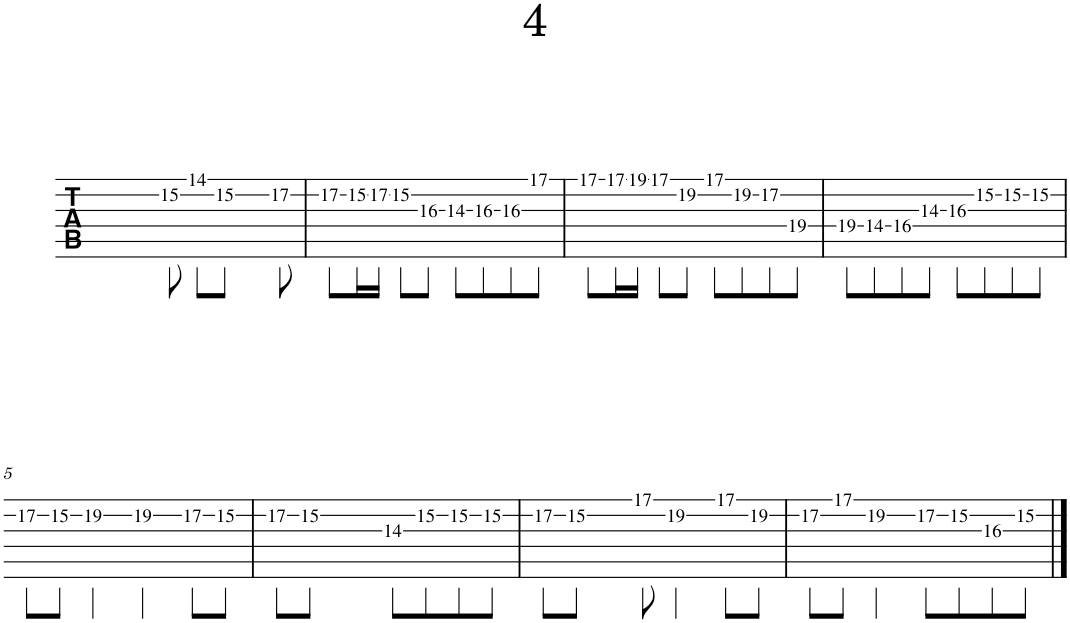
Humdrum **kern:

**kern
*part1
*staff1
*I"Guitar
*I'Guit.
*stria6
*
*k[b-e-]
*M4/4
=1
8r
8r
8dd\
8ff#\L
8dd\J
8r
8ee\
=2
8ee\L
16dd\L
16ee\JJ
8dd\L
8b\J
8a\L
8b\
8b\
8aa\J
=3
8aa\L
16aa\L
16bb\JJ
8aa\L
8ff#\J
8aa\L
8ff#\
8ee\
8a\J
=4
8a\L
8e\
8f#\
8a\J
8b\L
8dd\
8dd\
8dd\J
!!LO:LB:g=z
=5
8ee\L
8dd\J
4ff#\
4ff#\
8ee\L
8dd\J
=6
8ee\L
8dd\J
4r
8a\L
8dd\
8dd\
8dd\J
=7
8ee\L
8dd\J
8r
8aa\
4ff#\
8aa\L
8ff#\J
=8
8ee\L
8aa\J
4ff#\
8ee\L
8dd\
8b\
8dd\J
==
*-
